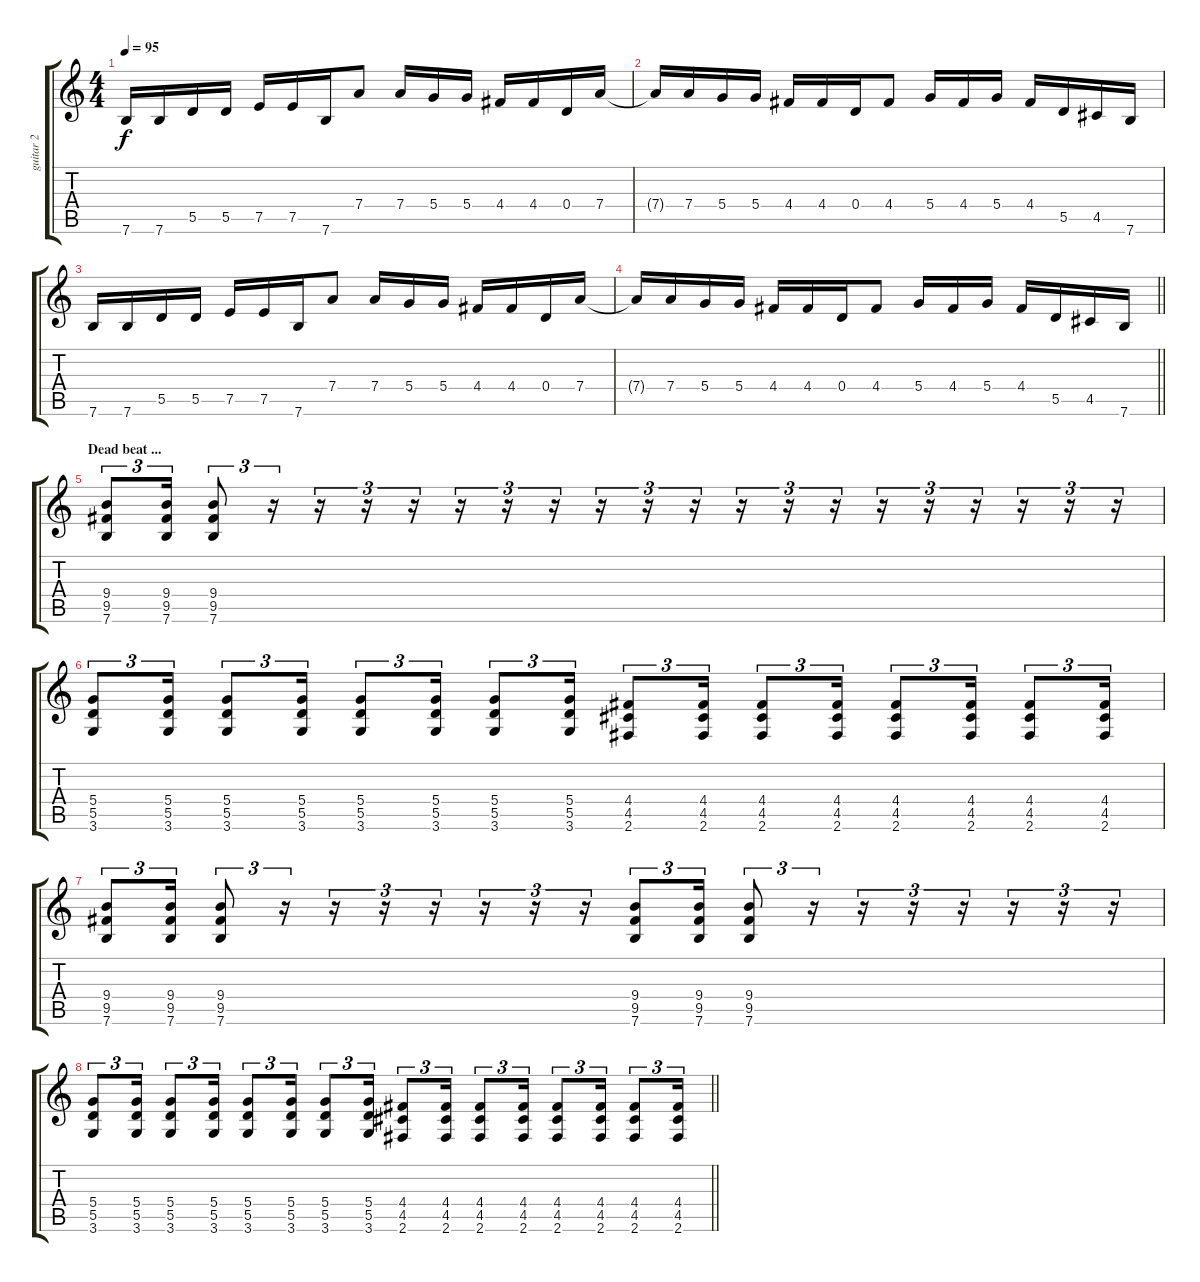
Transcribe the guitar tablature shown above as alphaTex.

\track ("guitar 2" "guitar 2") {instrument distortionguitar}
\staff {score tabs}
\tuning (E4 B3 G3 D3 A2 E2) {hide}
\ts (4 4)
\tempo 95
\clef g2
\ks c
7.6.16{dy f} 7.6.16 5.5.16 5.5.16 7.5.16 7.5.16 7.6.16 7.4.8 7.4.16 5.4.16 5.4.16 4.4.16 4.4.16 0.4.16 7.4.16 |
7.4{t}.16 7.4.16 5.4.16 5.4.16 4.4.16 4.4.16 0.4.16 4.4.8 5.4.16 4.4.16 5.4.16 4.4.16 5.5.16 4.5.16 7.6.16 |
7.6.16 7.6.16 5.5.16 5.5.16 7.5.16 7.5.16 7.6.16 7.4.8 7.4.16 5.4.16 5.4.16 4.4.16 4.4.16 0.4.16 7.4.16 |
\barLineRight lightlight
7.4{t}.16 7.4.16 5.4.16 5.4.16 4.4.16 4.4.16 0.4.16 4.4.8 5.4.16 4.4.16 5.4.16 4.4.16 5.5.16 4.5.16 7.6.16 |
\section ("" "Dead beat ...")
(9.4 9.5 7.6).8{tu (3 2)} (9.4 9.5 7.6).16{tu (3 2)} (9.4 9.5 7.6).8{tu (3 2)} r.16{tu (3 2)} r.16{tu (3 2)} r.16{tu (3 2)} r.16{tu (3 2)} r.16{tu (3 2)} r.16{tu (3 2)} r.16{tu (3 2)} r.16{tu (3 2)} r.16{tu (3 2)} r.16{tu (3 2)} r.16{tu (3 2)} r.16{tu (3 2)} r.16{tu (3 2)} r.16{tu (3 2)} r.16{tu (3 2)} r.16{tu (3 2)} r.16{tu (3 2)} r.16{tu (3 2)} r.16{tu (3 2)} |
(5.4 5.5 3.6).8{tu (3 2)} (5.4 5.5 3.6).16{tu (3 2)} (5.4 5.5 3.6).8{tu (3 2)} (5.4 5.5 3.6).16{tu (3 2)} (5.4 5.5 3.6).8{tu (3 2)} (5.4 5.5 3.6).16{tu (3 2)} (5.4 5.5 3.6).8{tu (3 2)} (5.4 5.5 3.6).16{tu (3 2)} (4.4 4.5 2.6).8{tu (3 2)} (4.4 4.5 2.6).16{tu (3 2)} (4.4 4.5 2.6).8{tu (3 2)} (4.4 4.5 2.6).16{tu (3 2)} (4.4 4.5 2.6).8{tu (3 2)} (4.4 4.5 2.6).16{tu (3 2)} (4.4 4.5 2.6).8{tu (3 2)} (4.4 4.5 2.6).16{tu (3 2)} |
(9.4 9.5 7.6).8{tu (3 2)} (9.4 9.5 7.6).16{tu (3 2)} (9.4 9.5 7.6).8{tu (3 2)} r.16{tu (3 2)} r.16{tu (3 2)} r.16{tu (3 2)} r.16{tu (3 2)} r.16{tu (3 2)} r.16{tu (3 2)} r.16{tu (3 2)} (9.4 9.5 7.6).8{tu (3 2)} (9.4 9.5 7.6).16{tu (3 2)} (9.4 9.5 7.6).8{tu (3 2)} r.16{tu (3 2)} r.16{tu (3 2)} r.16{tu (3 2)} r.16{tu (3 2)} r.16{tu (3 2)} r.16{tu (3 2)} r.16{tu (3 2)} |
\barLineRight lightlight
(5.4 5.5 3.6).8{tu (3 2)} (5.4 5.5 3.6).16{tu (3 2)} (5.4 5.5 3.6).8{tu (3 2)} (5.4 5.5 3.6).16{tu (3 2)} (5.4 5.5 3.6).8{tu (3 2)} (5.4 5.5 3.6).16{tu (3 2)} (5.4 5.5 3.6).8{tu (3 2)} (5.4 5.5 3.6).16{tu (3 2)} (4.4 4.5 2.6).8{tu (3 2)} (4.4 4.5 2.6).16{tu (3 2)} (4.4 4.5 2.6).8{tu (3 2)} (4.4 4.5 2.6).16{tu (3 2)} (4.4 4.5 2.6).8{tu (3 2)} (4.4 4.5 2.6).16{tu (3 2)} (4.4 4.5 2.6).8{tu (3 2)} (4.4 4.5 2.6).16{tu (3 2)}
